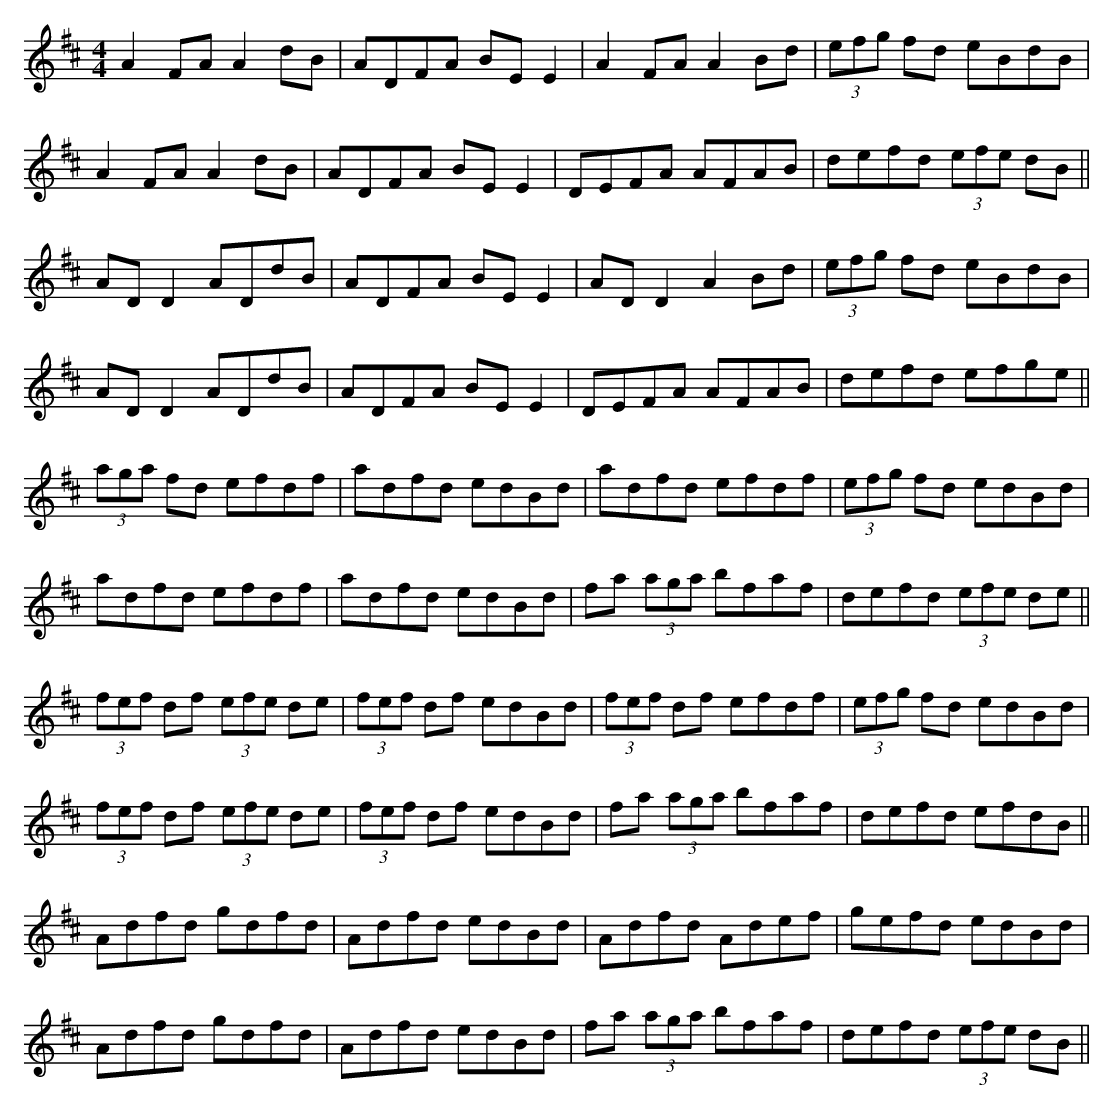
X:1
M:4/4
K:D
A2FA A2dB|ADFA BEE2|A2FA A2Bd|(3efg fd eBdB|
A2FA A2dB|ADFA BEE2|DEFA AFAB|defd (3efe dB||
AD D2 ADdB|ADFA BEE2|AD D2 A2Bd|(3efg fd eBdB|
AD D2 ADdB|ADFA BEE2|DEFA AFAB|defd efge||
(3aga fd efdf|adfd edBd|adfd efdf|(3efg fd edBd|
adfd efdf|adfd edBd|fa (3aga bfaf|defd (3efe de||
(3fef df (3efe de|(3fef df edBd|(3fef df efdf|(3efg fd edBd|
(3fef df (3efe de|(3fef df edBd|fa (3aga bfaf|defd efdB||
Adfd gdfd|Adfd edBd|Adfd Adef|gefd edBd|
Adfd gdfd|Adfd edBd|fa (3aga bfaf|defd (3efe dB||
